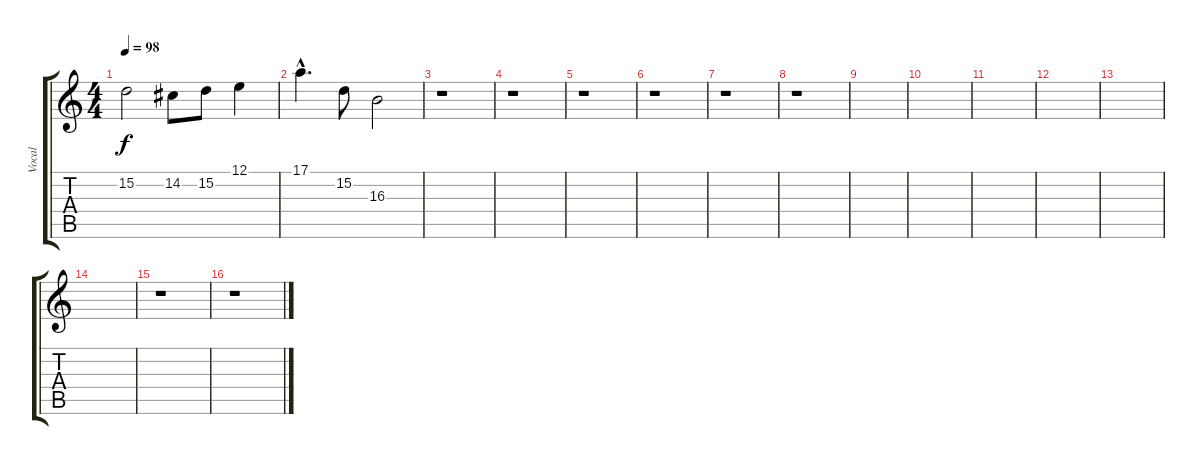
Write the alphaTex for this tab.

\track ("Vocal" "Vocal") {instrument synthvoice}
\staff {score tabs}
\tuning (E4 B3 G3 D3 A2 E2) {hide}
\ts (4 4)
\tempo 98
\clef g2
\ks c
15.2.2{dy f} 14.2.8 15.2.8 12.1.4 |
17.1{hac}.4{d} 15.2.8 16.3.2 |
r.1 |
r.1 |
r.1 |
r.1 |
r.1 |
r.1 |
|
|
|
|
|
|
r.1 |
r.1
